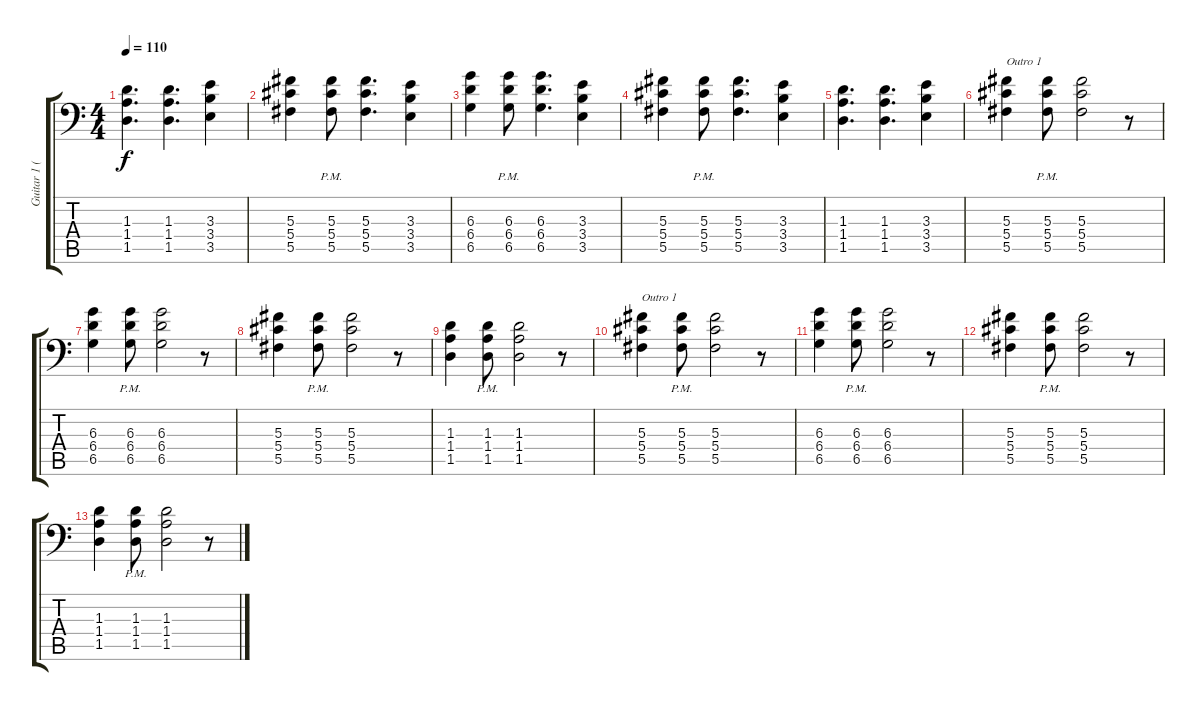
\track ("Guitar 1 (Overdriven)" "Guitar 1 (") {instrument overdrivenguitar}
\staff {score tabs}
\tuning (Bb3 Gb3 Db3 Ab2 Db2 Ab1) {hide}
\ts (4 4)
\tempo 110
\clef f4
\ks c
(1.3 1.4 1.5).4{d dy f} (1.3 1.4 1.5).4{d} (3.3 3.4 3.5).4 |
(5.3 5.4 5.5).4 (5.3 5.4 5.5{pm}).8 (5.3 5.4 5.5).4{d} (3.3 3.4 3.5).4 |
(6.3 6.4 6.5).4 (6.3 6.4 6.5{pm}).8 (6.3 6.4 6.5).4{d} (3.3 3.4 3.5).4 |
(5.3 5.4 5.5).4 (5.3 5.4 5.5{pm}).8 (5.3 5.4 5.5).4{d} (3.3 3.4 3.5).4 |
(1.3 1.4 1.5).4{d} (1.3 1.4 1.5).4{d} (3.3 3.4 3.5).4 |
(5.3 5.4 5.5).4{txt "Outro 1"} (5.3{pm} 5.4{pm} 5.5{pm}).8 (5.3 5.4 5.5).2 r.8 |
(6.3 6.4 6.5).4 (6.3{pm} 6.4{pm} 6.5{pm}).8 (6.3 6.4 6.5).2 r.8 |
(5.3 5.4 5.5).4 (5.3{pm} 5.4{pm} 5.5{pm}).8 (5.3 5.4 5.5).2 r.8 |
(1.3 1.4 1.5).4 (1.3{pm} 1.4{pm} 1.5{pm}).8 (1.3 1.4 1.5).2 r.8 |
(5.3 5.4 5.5).4{txt "Outro 1"} (5.3{pm} 5.4{pm} 5.5{pm}).8 (5.3 5.4 5.5).2 r.8 |
(6.3 6.4 6.5).4 (6.3{pm} 6.4{pm} 6.5{pm}).8 (6.3 6.4 6.5).2 r.8 |
(5.3 5.4 5.5).4 (5.3{pm} 5.4{pm} 5.5{pm}).8 (5.3 5.4 5.5).2 r.8 |
(1.3 1.4 1.5).4 (1.3{pm} 1.4{pm} 1.5{pm}).8 (1.3 1.4 1.5).2 r.8
